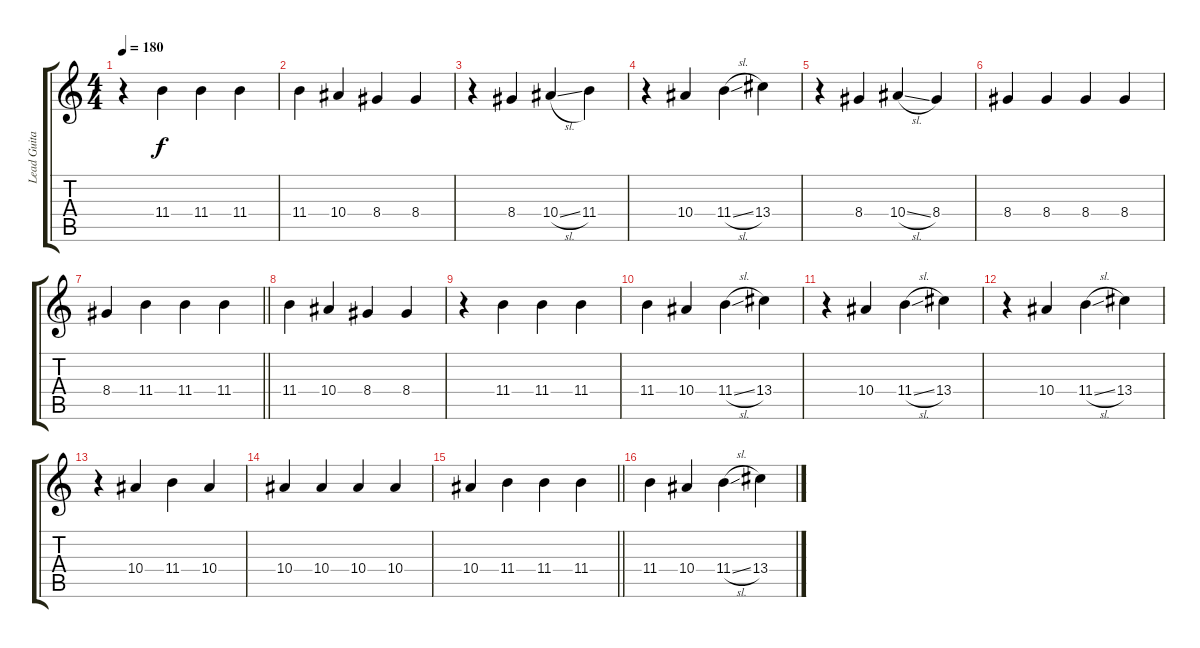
\track ("Lead Guitar" "Lead Guita") {instrument overdrivenguitar}
\staff {score tabs}
\tuning (D4 A3 F3 C3 G2 C2) {hide}
\ts (4 4)
\tempo 180
\clef g2
\ks c
r.4{dy f} 11.4.4 11.4.4 11.4.4 |
11.4.4 10.4.4 8.4.4 8.4.4 |
r.4 8.4.4 10.4{sl}.4 11.4.4 |
r.4 10.4.4 11.4{sl}.4 13.4.4 |
r.4 8.4.4 10.4{sl}.4 8.4.4 |
8.4.4 8.4.4 8.4.4 8.4.4 |
\barLineRight lightlight
8.4.4 11.4.4 11.4.4 11.4.4 |
11.4.4 10.4.4 8.4.4 8.4.4 |
r.4 11.4.4 11.4.4 11.4.4 |
11.4.4 10.4.4 11.4{sl}.4 13.4.4 |
r.4 10.4.4 11.4{sl}.4 13.4.4 |
r.4 10.4.4 11.4{sl}.4 13.4.4 |
r.4 10.4.4 11.4.4 10.4.4 |
10.4.4 10.4.4 10.4.4 10.4.4 |
\barLineRight lightlight
10.4.4 11.4.4 11.4.4 11.4.4 |
11.4.4 10.4.4 11.4{sl}.4 13.4.4
